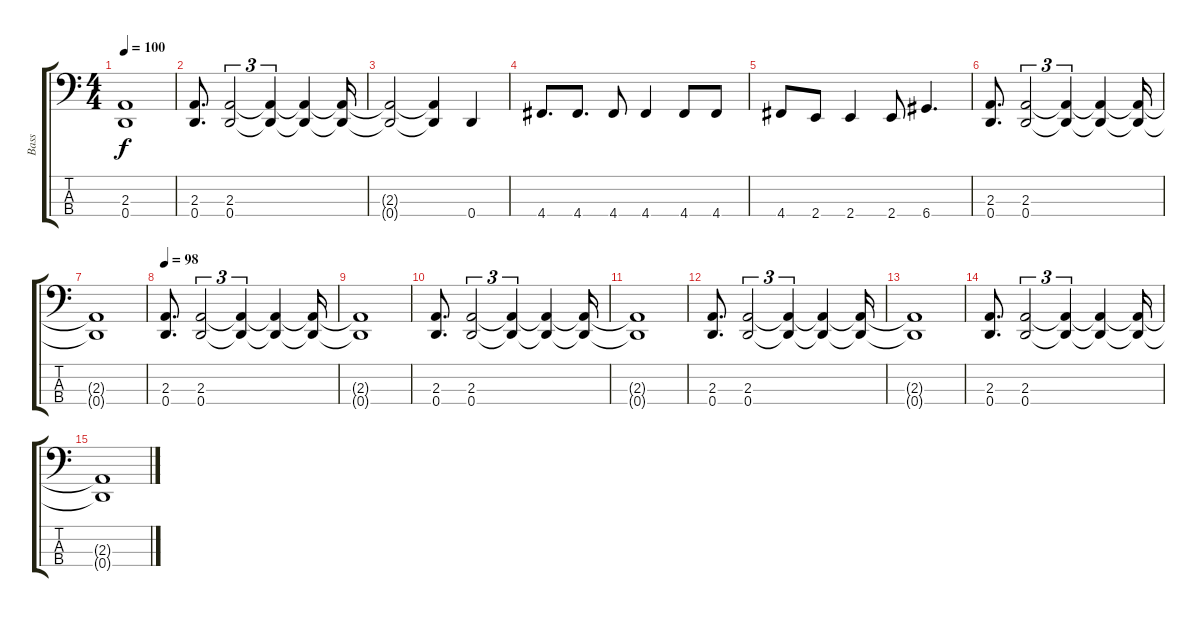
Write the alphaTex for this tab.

\track ("Bass" "Bass") {instrument electricbassfinger}
\staff {score tabs}
\tuning (F2 C2 G1 D1) {hide}
\ts (4 4)
\tempo 100
\clef f4
\ks c
(2.3{t} 0.4{t}).1{dy f} |
(2.3 0.4).8{d} (2.3 0.4).2{tu (3 2)} (2.3{t} 0.4{t}).4{tu (3 2)} (2.3{t} 0.4{t}).4 (2.3{t} 0.4{t}).16 |
(2.3{t} 0.4{t}).2 (2.3{t} 0.4{t}).4 0.4.4 |
4.4.8{d} 4.4.8{d} 4.4.8 4.4.4 4.4.8 4.4.8 |
4.4.8 2.4.8 2.4.4 2.4.8 6.4.4{d} |
(2.3 0.4).8{d} (2.3 0.4).2{tu (3 2)} (2.3{t} 0.4{t}).4{tu (3 2)} (2.3{t} 0.4{t}).4 (2.3{t} 0.4{t}).16 |
(2.3{t} 0.4{t}).1 |
\tempo 98
(2.3 0.4).8{d} (2.3 0.4).2{tu (3 2)} (2.3{t} 0.4{t}).4{tu (3 2)} (2.3{t} 0.4{t}).4 (2.3{t} 0.4{t}).16 |
(2.3{t} 0.4{t}).1 |
(2.3 0.4).8{d} (2.3 0.4).2{tu (3 2)} (2.3{t} 0.4{t}).4{tu (3 2)} (2.3{t} 0.4{t}).4 (2.3{t} 0.4{t}).16 |
(2.3{t} 0.4{t}).1 |
(2.3 0.4).8{d} (2.3 0.4).2{tu (3 2)} (2.3{t} 0.4{t}).4{tu (3 2)} (2.3{t} 0.4{t}).4 (2.3{t} 0.4{t}).16 |
(2.3{t} 0.4{t}).1 |
(2.3 0.4).8{d} (2.3 0.4).2{tu (3 2)} (2.3{t} 0.4{t}).4{tu (3 2)} (2.3{t} 0.4{t}).4 (2.3{t} 0.4{t}).16 |
(2.3{t} 0.4{t}).1
